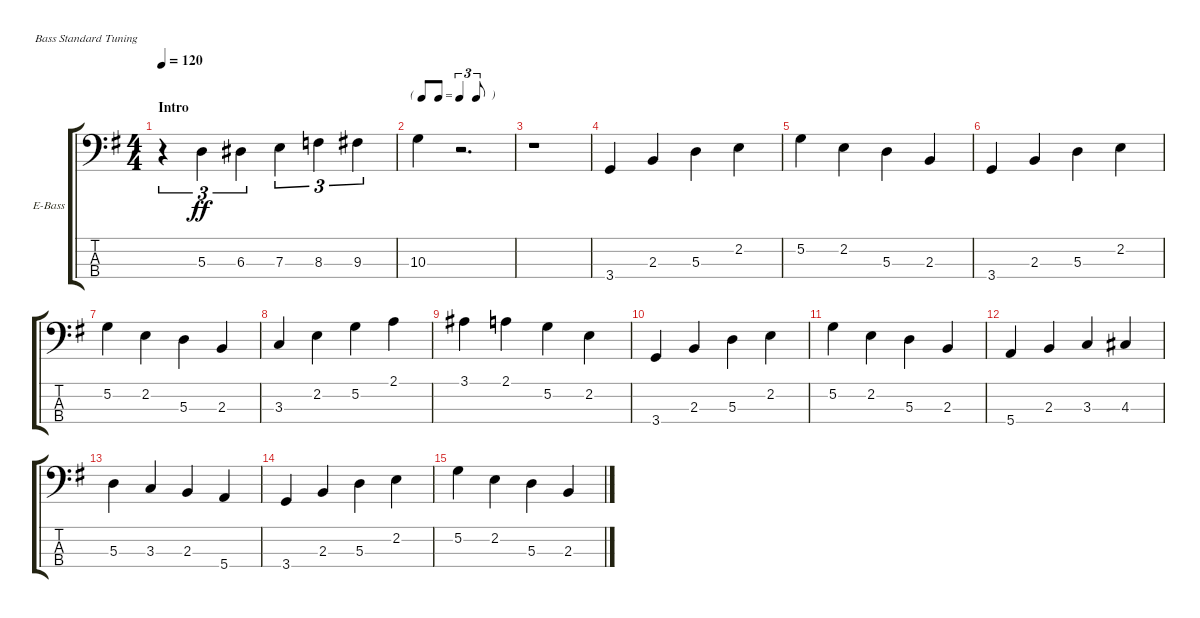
\defaultSystemsLayout 4
\bracketExtendMode groupsimilarinstruments
\firstSystemTrackNameOrientation horizontal
\otherSystemsTrackNameOrientation horizontal
\track ("Electric Bass" "E-Bass") {instrument electricbassfinger}
\staff {score tabs}
\tuning (G2 D2 A1 E1)
\ts (4 4)
\section ("" "Intro")
\tempo 120
\clef f4
\scale
0.513944
\ks g
r.4{tu (3 2) dy ff instrument electricbassfinger} 5.3.4{tu (3 2)} 6.3.4{tu (3 2)} 7.3.4{tu (3 2)} 8.3.4{tu (3 2)} 9.3.4{tu (3 2)} |
\tf triplet8th
\scale
0.243028 10.3.4 r.2{d} |
\scale
0.243028 r.1 |
\scale
0.333333 3.4.4 2.3.4 5.3.4 2.2.4 |
\scale
0.333333 5.2.4 2.2.4 5.3.4 2.3.4 |
\scale
0.333333 3.4.4 2.3.4 5.3.4 2.2.4 |
\scale
0.333333 5.2.4 2.2.4 5.3.4 2.3.4 |
\scale
0.333333 3.3.4 2.2.4 5.2.4 2.1.4 |
\scale
0.333333 3.1.4 2.1.4 5.2.4 2.2.4 |
\scale
0.333333 3.4.4 2.3.4 5.3.4 2.2.4 |
\scale
0.333333 5.2.4 2.2.4 5.3.4 2.3.4 |
\scale
0.333333 5.4.4 2.3.4 3.3.4 4.3.4 |
5.3.4 3.3.4 2.3.4 5.4.4 |
3.4.4 2.3.4 5.3.4 2.2.4 |
5.2.4 2.2.4 5.3.4 2.3.4
